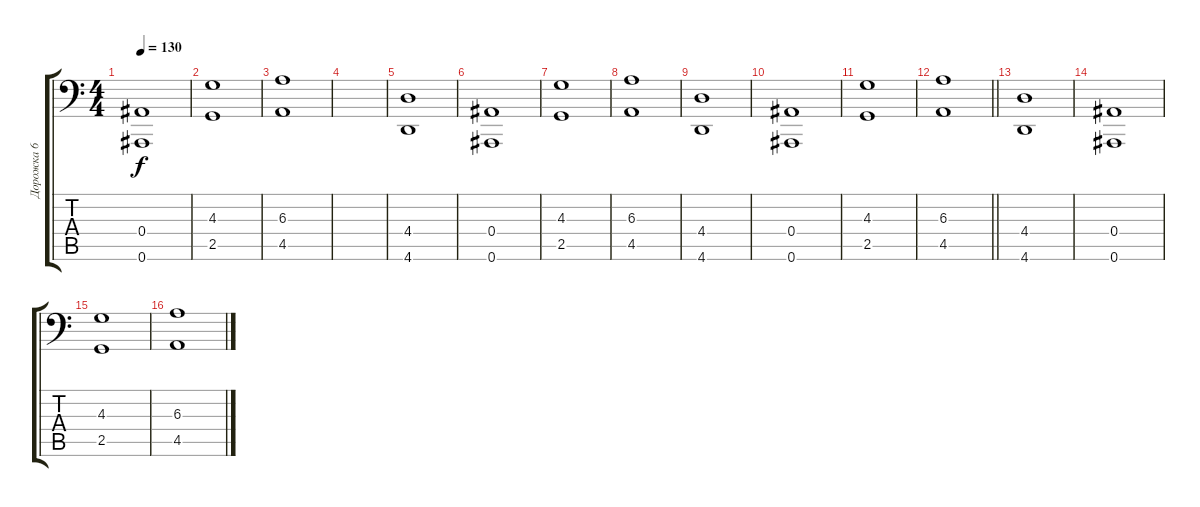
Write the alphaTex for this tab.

\track ("Дорожка 6" "Дорожка 6") {instrument stringensemble2}
\staff {score tabs}
\tuning (C4 G3 Eb3 Bb2 F2 Bb1) {hide}
\ts (4 4)
\tempo 130
\clef f4
\ks c
(0.4 0.6).1{dy f} |
(4.3 2.5).1 |
(6.3 4.5).1 |
|
(4.4 4.6).1 |
(0.4 0.6).1 |
(4.3 2.5).1 |
(6.3 4.5).1 |
(4.4 4.6).1 |
(0.4 0.6).1 |
(4.3 2.5).1 |
\barLineRight lightlight
(6.3 4.5).1 |
(4.4 4.6).1 |
(0.4 0.6).1 |
(4.3 2.5).1 |
(6.3 4.5).1
